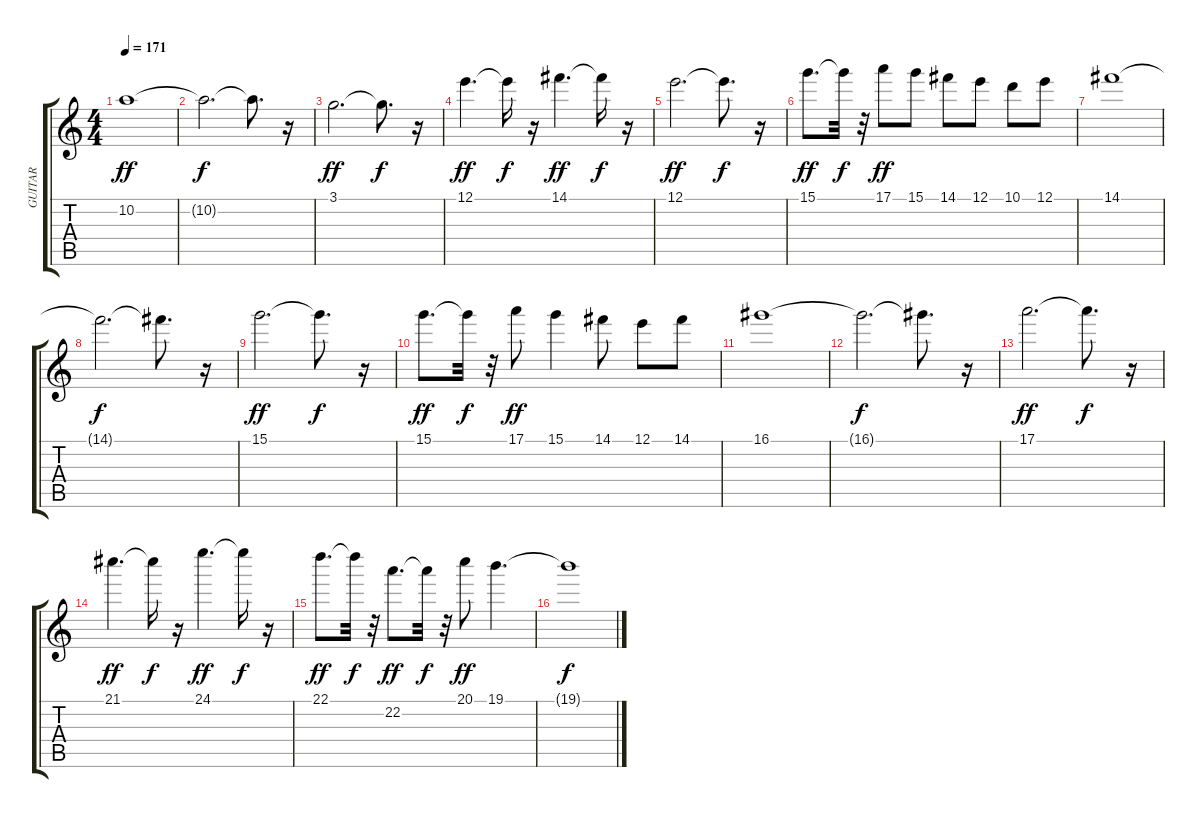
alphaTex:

\track ("GUITAR" "GUITAR") {instrument acousticguitarsteel}
\staff {score tabs}
\tuning (E4 B3 G3 D3 A2 E2) {hide}
\ts (4 4)
\tempo 171
\clef g2
\ks c
10.2.1{dy ff} |
10.2{t}.2{d dy f} 10.2{t}.8{d} r.16 |
3.1.2{d dy ff} 3.1{t}.8{d dy f} r.16 |
12.1.4{d dy ff} 12.1{t}.16{dy f} r.16 14.1.4{d dy ff} 14.1{t}.16{dy f} r.16 |
12.1.2{d dy ff} 12.1{t}.8{d dy f} r.16 |
15.1.8{d dy ff} 15.1{t}.32{dy f} r.32 17.1.8{dy ff} 15.1.8 14.1.8 12.1.8 10.1.8 12.1.8 |
14.1.1 |
14.1{t}.2{d dy f} 14.1{t}.8{d} r.16 |
15.1.2{d dy ff} 15.1{t}.8{d dy f} r.16 |
15.1.8{d dy ff} 15.1{t}.32{dy f} r.32 17.1.8{dy ff} 15.1.4 14.1.8 12.1.8 14.1.8 |
16.1.1 |
16.1{t}.2{d dy f} 16.1{t}.8{d} r.16 |
17.1.2{d dy ff} 17.1{t}.8{d dy f} r.16 |
21.1.4{d dy ff} 21.1{t}.16{dy f} r.16 24.1.4{d dy ff} 24.1{t}.16{dy f} r.16 |
22.1.8{d dy ff} 22.1{t}.32{dy f} r.32 22.2.8{d dy ff} 22.2{t}.32{dy f} r.32 20.1.8{dy ff} 19.1.4{d} |
19.1{t}.1{dy f}
